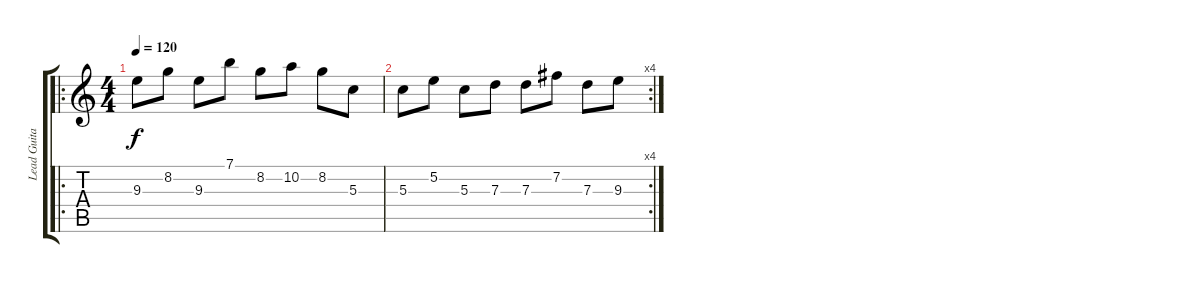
\track ("Lead Guitar" "Lead Guita") {instrument acousticguitarnylon}
\staff {score tabs}
\tuning (E4 B3 G3 D3 A2 E2) {hide}
\ro
\ts (4 4)
\tempo 120
\clef g2
\ks c
9.3.8{dy f} 8.2.8 9.3.8 7.1.8 8.2.8 10.2.8 8.2.8 5.3.8 |
\rc 4
5.3.8 5.2.8 5.3.8 7.3.8 7.3.8 7.2.8 7.3.8 9.3.8
